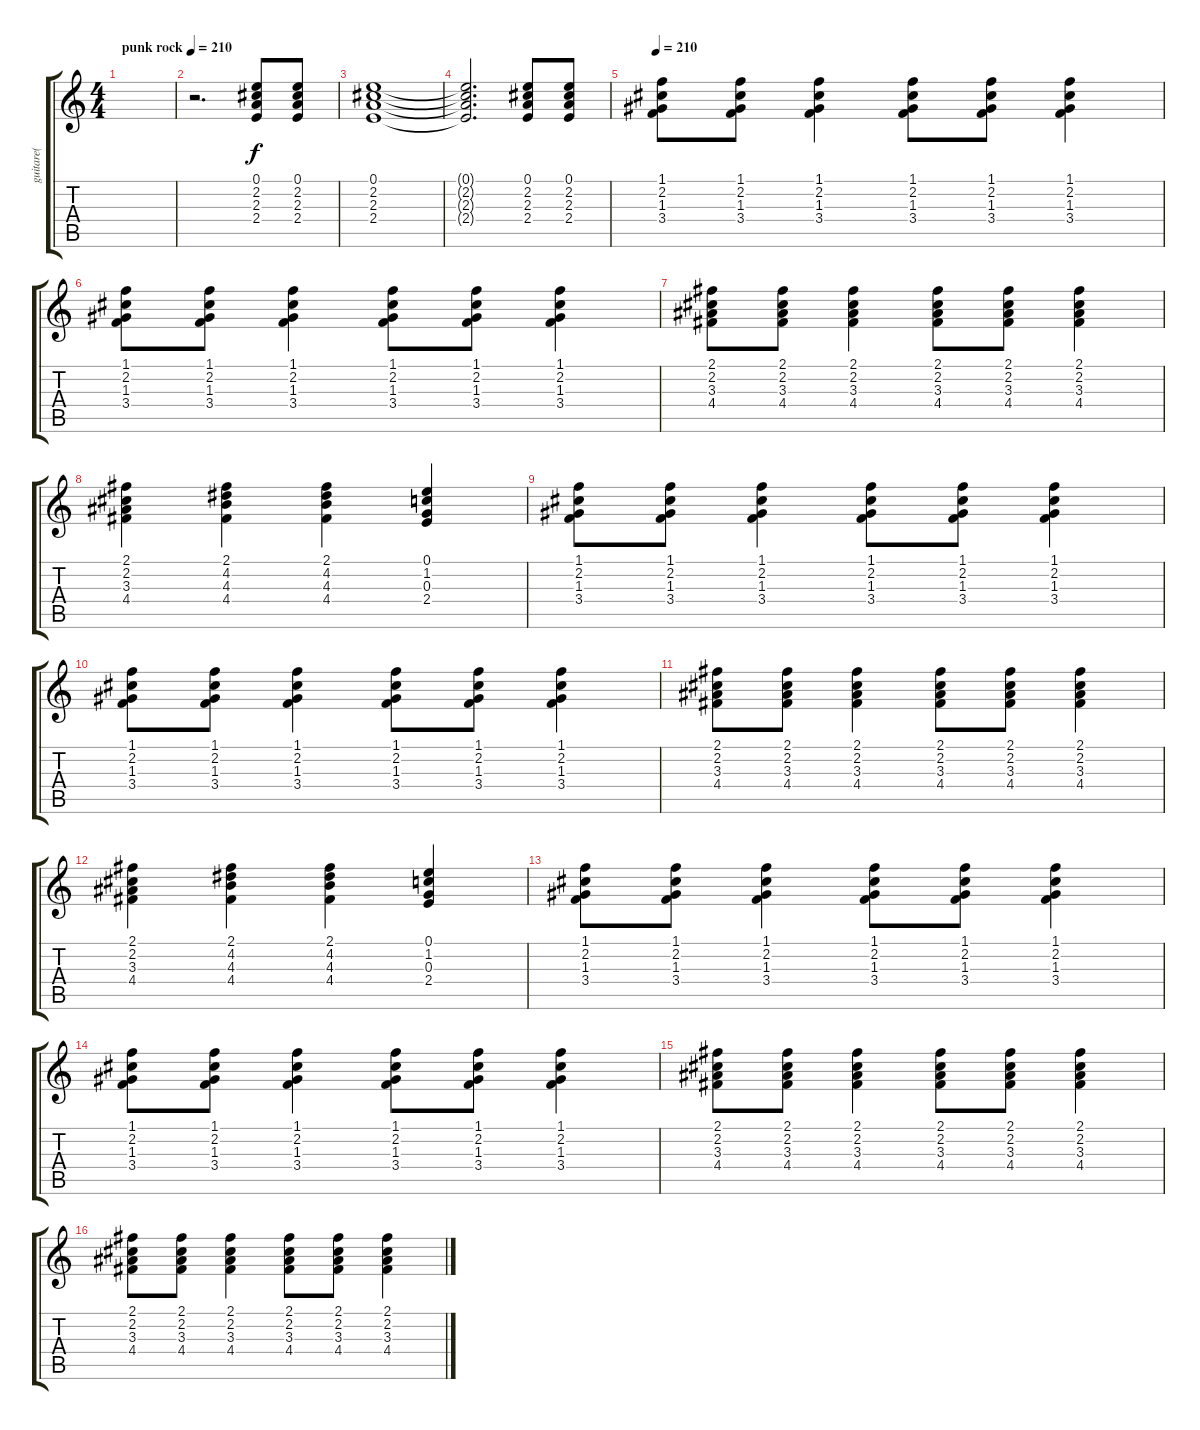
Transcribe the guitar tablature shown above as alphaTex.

\track ("guitare(  Pete Davidson ) " "guitare(  ") {instrument distortionguitar}
\staff {score tabs}
\tuning (E4 B3 G3 D3 A2 E2) {hide}
\ts (4 4)
\tempo (210 "punk rock")
\tempo 180
\tempo (210 "punk rock")
\clef g2
\ks c
|
r.2{d} (0.1 2.2 2.3 2.4).8 (0.1 2.2 2.3 2.4).8 |
(0.1 2.2 2.3 2.4).1 |
(0.1{t} 2.2{t} 2.3{t} 2.4{t}).2{d} (0.1 2.2 2.3 2.4).8 (0.1 2.2 2.3 2.4).8 |
\tempo 210
(1.1 2.2 1.3 3.4).8{volume 5} (1.1 2.2 1.3 3.4).8 (1.1 2.2 1.3 3.4).4 (1.1 2.2 1.3 3.4).8 (1.1 2.2 1.3 3.4).8 (1.1 2.2 1.3 3.4).4 |
(1.1 2.2 1.3 3.4).8 (1.1 2.2 1.3 3.4).8 (1.1 2.2 1.3 3.4).4 (1.1 2.2 1.3 3.4).8 (1.1 2.2 1.3 3.4).8 (1.1 2.2 1.3 3.4).4 |
(2.1 2.2 3.3 4.4).8 (2.1 2.2 3.3 4.4).8 (2.1 2.2 3.3 4.4).4 (2.1 2.2 3.3 4.4).8 (2.1 2.2 3.3 4.4).8 (2.1 2.2 3.3 4.4).4 |
(2.1 2.2 3.3 4.4).4 (2.1 4.2 4.3 4.4).4 (2.1 4.2 4.3 4.4).4 (0.1 1.2 0.3 2.4).4 |
(1.1 2.2 1.3 3.4).8 (1.1 2.2 1.3 3.4).8 (1.1 2.2 1.3 3.4).4 (1.1 2.2 1.3 3.4).8 (1.1 2.2 1.3 3.4).8 (1.1 2.2 1.3 3.4).4 |
(1.1 2.2 1.3 3.4).8 (1.1 2.2 1.3 3.4).8 (1.1 2.2 1.3 3.4).4 (1.1 2.2 1.3 3.4).8 (1.1 2.2 1.3 3.4).8 (1.1 2.2 1.3 3.4).4 |
(2.1 2.2 3.3 4.4).8 (2.1 2.2 3.3 4.4).8 (2.1 2.2 3.3 4.4).4 (2.1 2.2 3.3 4.4).8 (2.1 2.2 3.3 4.4).8 (2.1 2.2 3.3 4.4).4 |
(2.1 2.2 3.3 4.4).4 (2.1 4.2 4.3 4.4).4 (2.1 4.2 4.3 4.4).4 (0.1 1.2 0.3 2.4).4 |
(1.1 2.2 1.3 3.4).8 (1.1 2.2 1.3 3.4).8 (1.1 2.2 1.3 3.4).4 (1.1 2.2 1.3 3.4).8 (1.1 2.2 1.3 3.4).8 (1.1 2.2 1.3 3.4).4 |
(1.1 2.2 1.3 3.4).8 (1.1 2.2 1.3 3.4).8 (1.1 2.2 1.3 3.4).4 (1.1 2.2 1.3 3.4).8 (1.1 2.2 1.3 3.4).8 (1.1 2.2 1.3 3.4).4 |
(2.1 2.2 3.3 4.4).8 (2.1 2.2 3.3 4.4).8 (2.1 2.2 3.3 4.4).4 (2.1 2.2 3.3 4.4).8 (2.1 2.2 3.3 4.4).8 (2.1 2.2 3.3 4.4).4 |
(2.1 2.2 3.3 4.4).8 (2.1 2.2 3.3 4.4).8 (2.1 2.2 3.3 4.4).4 (2.1 2.2 3.3 4.4).8 (2.1 2.2 3.3 4.4).8 (2.1 2.2 3.3 4.4).4
